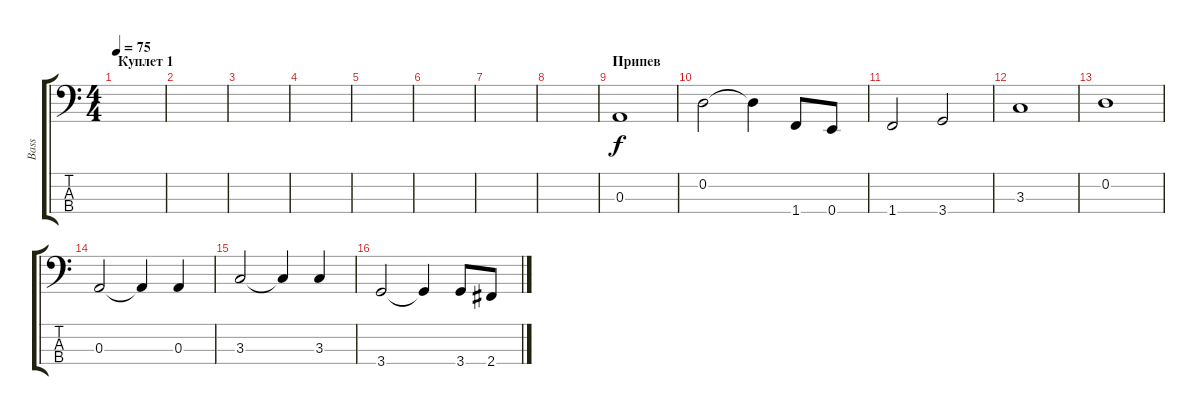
\track ("Bass" "Bass") {instrument electricbasspick}
\staff {score tabs}
\tuning (G2 D2 A1 E1) {hide}
\ts (4 4)
\section ("" "Куплет 1")
\tempo 75
\clef f4
\ks c
|
|
|
|
|
|
|
|
\section ("" "Припев")
0.3.1 |
0.2.2 0.2{t}.4 1.4.8 0.4.8 |
1.4.2 3.4.2 |
3.3.1 |
0.2.1 |
0.3.2 0.3{t}.4 0.3.4 |
3.3.2 3.3{t}.4 3.3.4 |
3.4.2 3.4{t}.4 3.4.8 2.4.8
